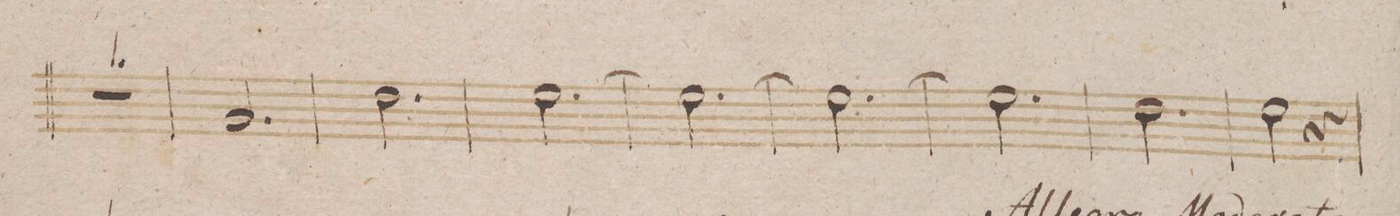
**kern	**dynam
*I"Corno 1mo in F.	*
*clefG2	*
*k[b-]	*
*met(c|)	*
*M3/4	*
2.r	.
=203	=203
2.c/	.
=204	=204
2.g\	.
=205	=205
[2.a\	.
=206	=206
2.a\_	.
=207	=207
2.a\_	.
=208	=208
2.a\]	.
=209	=209
2.g\	.
=210	=210
2a\	.
4r	.
=211	=211
*-	*-
